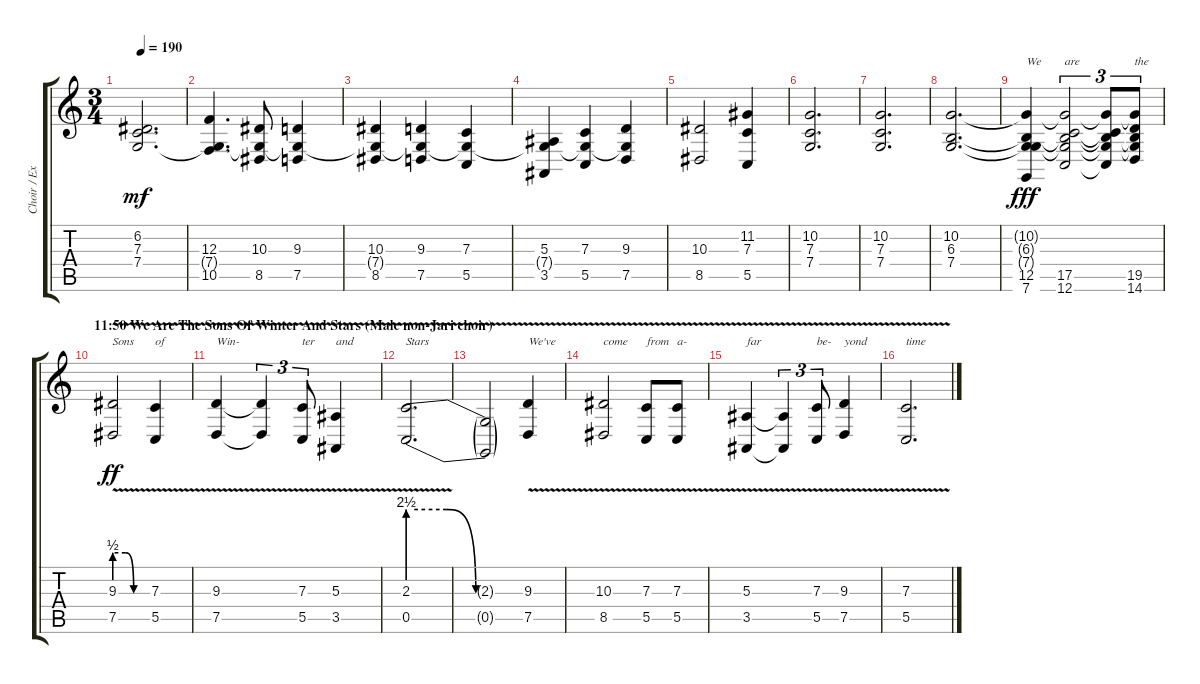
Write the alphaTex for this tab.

\track ("Choir / Extra Clean Jari" "Choir / Ex") {instrument synthvoice}
\staff {score tabs}
\tuning (D4 A3 F3 C3 G2 C2) {hide}
\ts (3 4)
\tempo 190
\clef g2
\ks c
(6.2 7.3 7.4).2{d dy mf} |
(12.3 7.4{t} 10.5).4{d} (10.3 7.4{t} 8.5).8 (9.3 7.4{t} 7.5).4 |
(10.3 7.4{t} 8.5).4 (9.3 7.4{t} 7.5).4 (7.3 7.4{t} 5.5).4 |
(5.3 7.4{t} 3.5).4 (7.3 7.4{t} 5.5).4 (9.3 7.4{t} 7.5).4 |
(10.3 8.5).2 (11.2 7.3 5.5).4 |
(10.2 7.3 7.4).2{d} |
(10.2 7.3 7.4).2{d} |
(10.2 6.3 7.4).2{d} |
(10.2{t} 6.3{t} 7.4{t} 12.5 7.6).4{txt "We" dy fff} (10.2{t} 6.3{t} 7.4{t} 17.5 12.6).2{tu (3 2) txt "are"} (10.2{t} 6.3{t} 7.4{t} 17.5{t} 12.6{t}).8{tu (3 2)} (10.2{t} 6.3{t} 7.4{t} 19.5 14.6).8{tu (3 2) txt "the"} |
\section ("" "11:50 We Are The Sons Of Winter And Stars (Male non-Jari choir)")
(9.3{be (custom 0 2 20 2 35 0 60 0) v} 7.5{be (custom 0 2 20 2 35 0 60 0) v}).2{txt "Sons" dy ff} (7.3{v} 5.5{v}).4{txt "of"} |
(9.3{v} 7.5{v}).4{txt "Win-"} (9.3{t} 7.5{t}).4{tu (3 2)} (7.3{v} 5.5{v}).8{tu (3 2) txt "ter"} (5.3{v} 3.5{v}).4{txt "and"} |
(2.3{be (custom 0 10 20 10 35 0 60 0) v} 0.5{be (custom 0 10 20 10 35 0 60 0) v}).2{d txt "Stars"} |
(2.3{t} 0.5{t}).2 (9.3{v} 7.5{v}).4{txt "We've"} |
(10.3{v} 8.5{v}).2{txt "come"} (7.3{v} 5.5{v}).8{txt "from"} (7.3{v} 5.5{v}).8{txt "a-"} |
(5.3{v} 3.5{v}).4{txt "far"} (5.3{t} 3.5{t}).4{tu (3 2)} (7.3{v} 5.5{v}).8{tu (3 2) txt "be-"} (9.3{v} 7.5{v}).4{txt "yond"} |
(7.3{v} 5.5{v}).2{d txt "time"}
